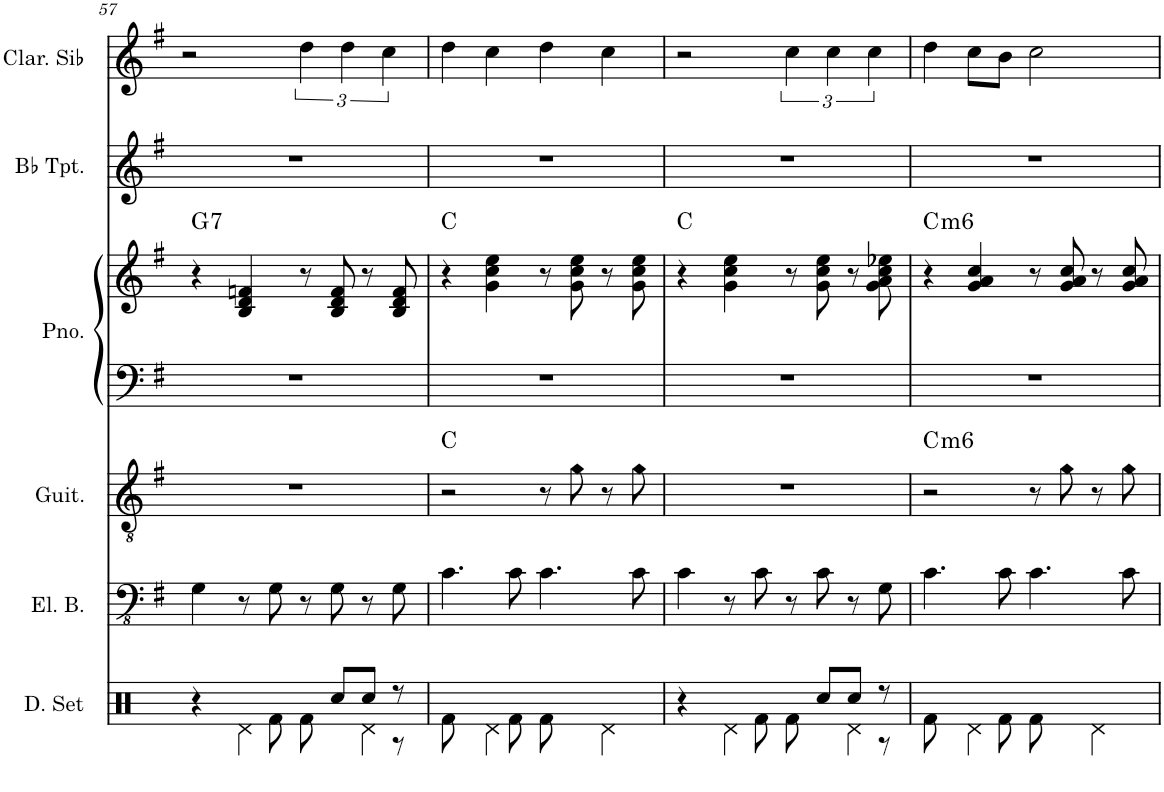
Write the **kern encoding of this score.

**kern	**kern	**harte	**kern	**harte	**kern
*part4	*part3	*part3	*part2	*part2	*part1
*staff4	*staff3	*	*staff2	*	*staff1
*I"Electric Bass	*I"Guitare classique	*	*I"Piano	*	*I"Clarinette en Sib
*I'El. B.	*I'Guit.	*	*I'Pno.	*	*I'Clar. Sib
!!LO:PB:g=z
*clefFv4	*clefGv2	*	*clefG2	*	*clefG2
*	*	*	*	*	*ITrd1c2
*k[f#]	*k[f#]	*	*k[f#]	*	*k[f#]
*M4/4	*M4/4	*	*M4/4	*	*M4/4
=57	=57	=57	=57	=57	=57
!	!	!	!	!LO:H:kt=7	!
4GG\	1r	.	4r	G:7	2r
8r	.	.	4B/ 4d/ 4fn/	.	.
8GG\	.	.	.	.	.
8r	.	.	8r	.	6dd\
8GG\	.	.	8B/ 8d/ 8f/	.	.
.	.	.	.	.	6dd\
8r	.	.	8r	.	.
.	.	.	.	.	6cc\
8GG\	.	.	8B/ 8d/ 8f/	.	.
=58	=58	=58	=58	=58	=58
4.C\	2r	C:maj	4r	C:maj	4dd\
.	.	.	4g\ 4cc\ 4ee\	.	4cc\
8C\	.	.	.	.	.
4.C\	8r	.	8r	.	4dd\
!	!LO:N:head=diamond	!	!	!	!
.	8g\	.	8g\ 8cc\ 8ee\	.	.
.	8r	.	8r	.	4cc\
!	!LO:N:head=diamond	!	!	!	!
8C\	8g\	.	8g\ 8cc\ 8ee\	.	.
=59	=59	=59	=59	=59	=59
4C\	1r	.	4r	C:maj	2r
8r	.	.	4g\ 4cc\ 4ee\	.	.
8C\	.	.	.	.	.
8r	.	.	8r	.	6cc\
8C\	.	.	8g\ 8cc\ 8ee\	.	.
.	.	.	.	.	6cc\
8r	.	.	8r	.	.
.	.	.	.	.	6cc\
8GG\	.	.	8g\ 8a\ 8cc\ 8ee-X\	.	.
=60	=60	=60	=60	=60	=60
!	!	!LO:H:kt=m6	!	!LO:H:kt=m6	!
4.C\	2r	C:min6	4r	C:min6	4dd\
.	.	.	4g/ 4a/ 4cc/	.	8cc\L
8C\	.	.	.	.	8b\J
4.C\	8r	.	8r	.	2cc\
!	!LO:N:head=diamond	!	!	!	!
.	8g\	.	8g/ 8a/ 8cc/	.	.
.	8r	.	8r	.	.
!	!LO:N:head=diamond	!	!	!	!
8C\	8g\	.	8g/ 8a/ 8cc/	.	.
=	=	=	=	=	=
*-	*-	*-	*-	*-	*-
